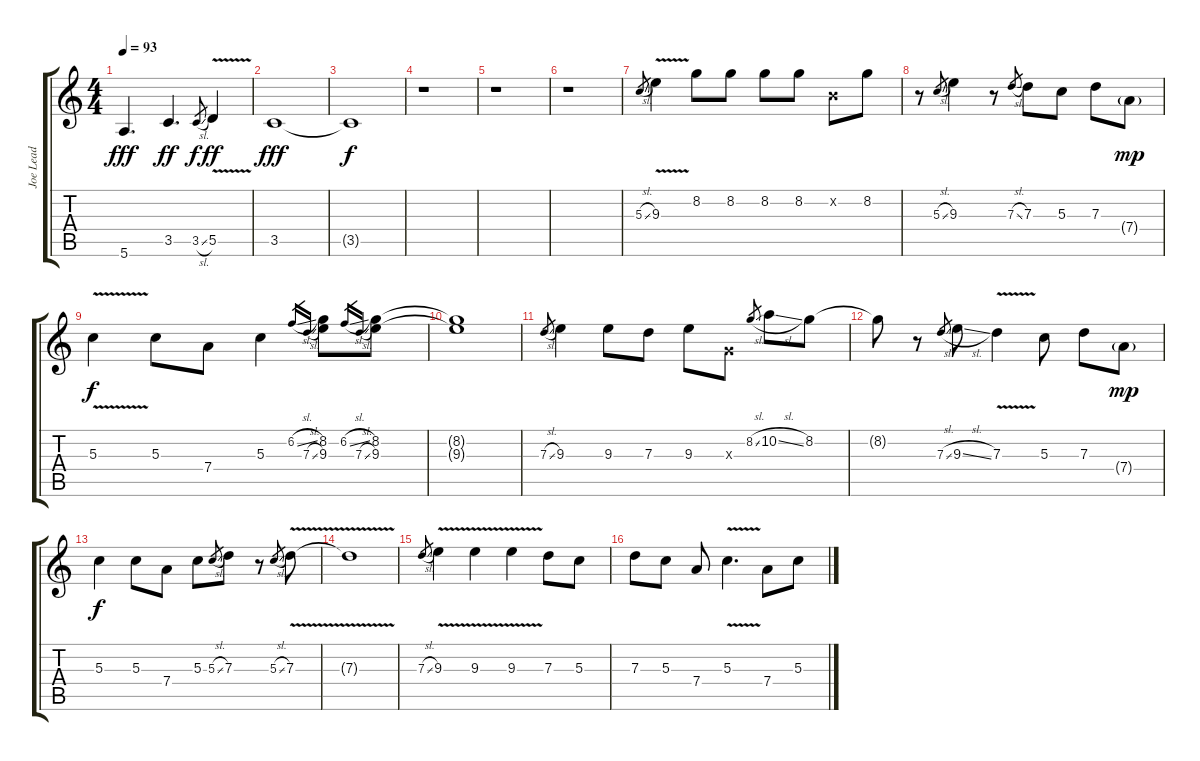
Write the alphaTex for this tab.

\track ("Joe Lead" "Joe Lead") {instrument overdrivenguitar}
\staff {score tabs}
\tuning (E4 B3 G3 D3 A2 E2) {hide}
\ts (4 4)
\tempo 93
\clef g2
\ks c
5.6.4{d dy fff} 3.5.4{d dy ff} 3.5{sl}.8{gr dy f} 5.5{v}.4{dy ff} |
3.5.1{dy fff} |
3.5{t}.1{dy f} |
r.1 |
r.1 |
r.1 |
5.3{sl}.8{gr} 9.3{v}.4 8.2.8 8.2.8 8.2.8 8.2.8 0.2{x}.8 8.2.8 |
r.8 5.3{sl}.8{gr} 9.3.4 r.8 7.3{sl}.8{gr} 7.3.8 5.3.8 7.3.8 7.4{g}.8{dy mp} |
5.3{v}.4{dy f} 5.3.8 7.4.8 5.3.4 6.2{sl}.16{gr} 7.3{sl}.16{gr} (8.2 9.3).8 6.2{sl}.16{gr} 7.3{sl}.16{gr} (8.2 9.3).8 |
(8.2{t} 9.3{t}).1 |
7.3{sl}.8{gr} 9.3.4 9.3.8 7.3.8 9.3.8 0.3{x}.8 8.2{sl}.8{gr} 10.2{sl}.8 8.2.8 |
8.2{t}.8 r.8 7.3{sl}.8{gr} 9.3{sl}.8 7.3{v}.4 5.3.8 7.3.8 7.4{g}.8{dy mp} |
5.3.4{dy f} 5.3.8 7.4.8 5.3.8 5.3{sl}.8{gr} 7.3.8 r.8 5.3{sl}.8{gr} 7.3{v}.8 |
7.3{t}.1 |
7.3{sl}.8{gr} 9.3{v}.4 9.3{v}.4 9.3{v}.4 7.3.8 5.3.8 |
7.3.8 5.3.8 7.4.8 5.3{v}.4{d} 7.4.8 5.3.8
